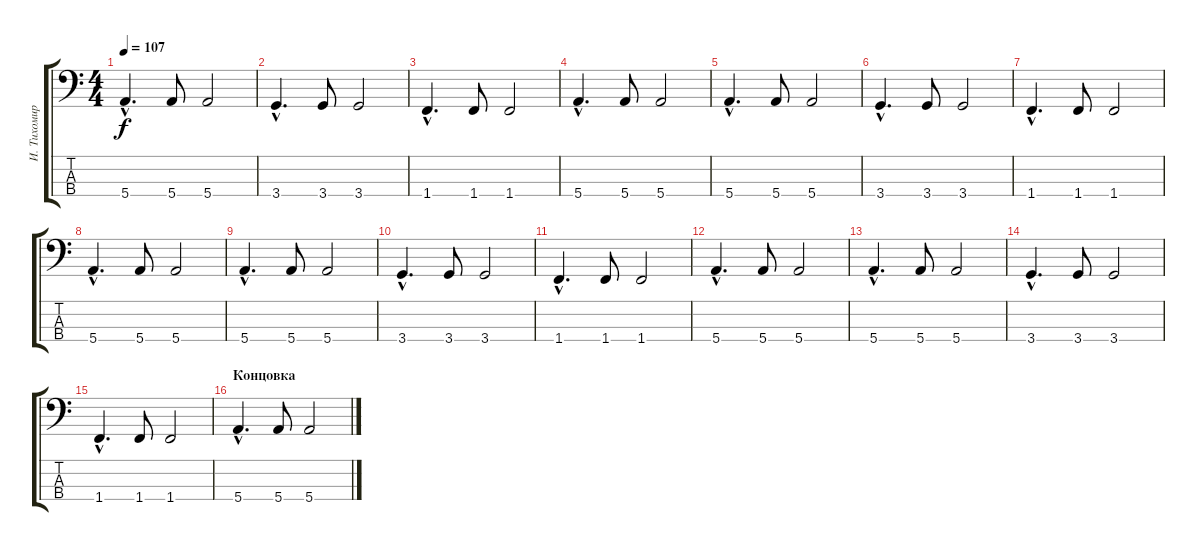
\track ("И. Тихомиров" "И. Тихомир") {instrument electricbassfinger}
\staff {score tabs}
\tuning (G2 D2 A1 E1) {hide}
\ts (4 4)
\tempo 107
\clef f4
\ks c
5.4{hac}.4{d dy f} 5.4.8 5.4.2 |
3.4{hac}.4{d} 3.4.8 3.4.2 |
1.4{hac}.4{d} 1.4.8 1.4.2 |
5.4{hac}.4{d} 5.4.8 5.4.2 |
5.4{hac}.4{d} 5.4.8 5.4.2 |
3.4{hac}.4{d} 3.4.8 3.4.2 |
1.4{hac}.4{d} 1.4.8 1.4.2 |
5.4{hac}.4{d} 5.4.8 5.4.2 |
5.4{hac}.4{d} 5.4.8 5.4.2 |
3.4{hac}.4{d} 3.4.8 3.4.2 |
1.4{hac}.4{d} 1.4.8 1.4.2 |
5.4{hac}.4{d} 5.4.8 5.4.2 |
5.4{hac}.4{d} 5.4.8 5.4.2 |
3.4{hac}.4{d} 3.4.8 3.4.2 |
1.4{hac}.4{d} 1.4.8 1.4.2 |
\section ("" "Концовка")
5.4{hac}.4{d} 5.4.8 5.4.2
